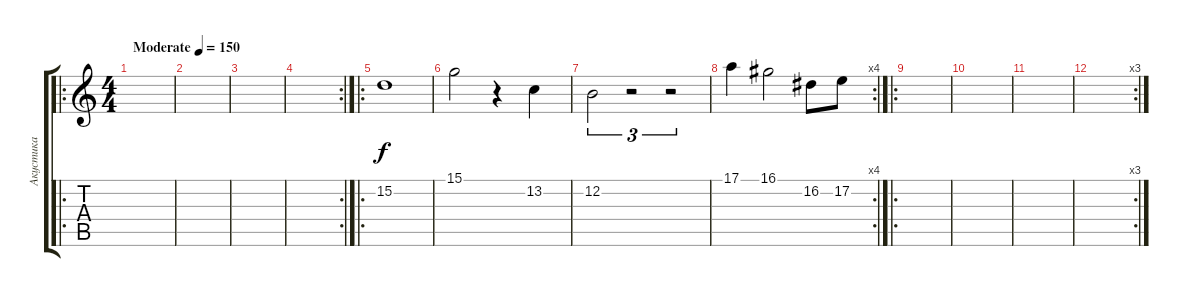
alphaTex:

\track ("Акустика" "Акустика") {instrument electricgrandpiano}
\staff {score tabs}
\tuning (E4 B3 G3 D3 A2 E2) {hide}
\ro
\ts (4 4)
\tempo (150 "Moderate")
\clef g2
\ks c
|
|
|
\rc 2
|
\ro
15.2.1 |
15.1.2 r.4 13.2.4 |
12.2.2{tu (3 2)} r.2{tu (3 2)} r.2{tu (3 2)} |
\rc 4
17.1.4 16.1.2 16.2.8 17.2.8 |
\ro
|
|
|
\rc 3
